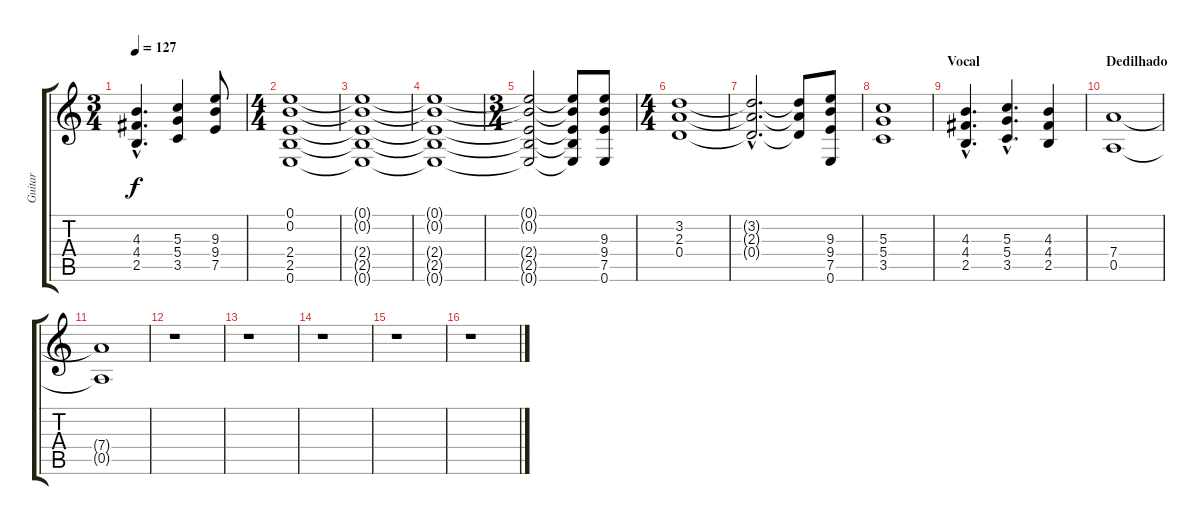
\track ("Guitar " "Guitar ") {instrument distortionguitar}
\staff {score tabs}
\tuning (E4 B3 G3 D3 A2 E2) {hide}
\ts (3 4)
\tempo 127
\clef g2
\ks c
(4.3{hac} 4.4{hac} 2.5{hac}).4{d dy f} (5.3 5.4 3.5).4 (9.3 9.4 7.5).8 |
\ts (4 4)
(0.1 0.2 2.4 2.5 0.6).1 |
(0.1{t} 0.2{t} 2.4{t} 2.5{t} 0.6{t}).1 |
(0.1{t} 0.2{t} 2.4{t} 2.5{t} 0.6{t}).1 |
\ts (3 4)
(0.1{t} 0.2{t} 2.4{t} 2.5{t} 0.6{t}).2 (0.1{t} 0.2{t} 2.4{t} 2.5{t} 0.6{t}).8 (9.3 9.4 7.5 0.6).8 |
\ts (4 4)
(3.2 2.3 0.4).1 |
(3.2{hac t} 2.3{hac t} 0.4{hac t}).2{d} (3.2{t} 2.3{t} 0.4{t}).8 (9.3 9.4 7.5 0.6).8 |
(5.3 5.4 3.5).1 |
\section ("" "Vocal")
(4.3{hac} 4.4{hac} 2.5{hac}).4{d} (5.3{hac} 5.4{hac} 3.5{hac}).4{d} (4.3 4.4 2.5).4 |
\section ("" "Dedilhado")
(7.4 0.5).1 |
(7.4{t} 0.5{t}).1 |
r.1 |
r.1 |
r.1 |
r.1 |
r.1
